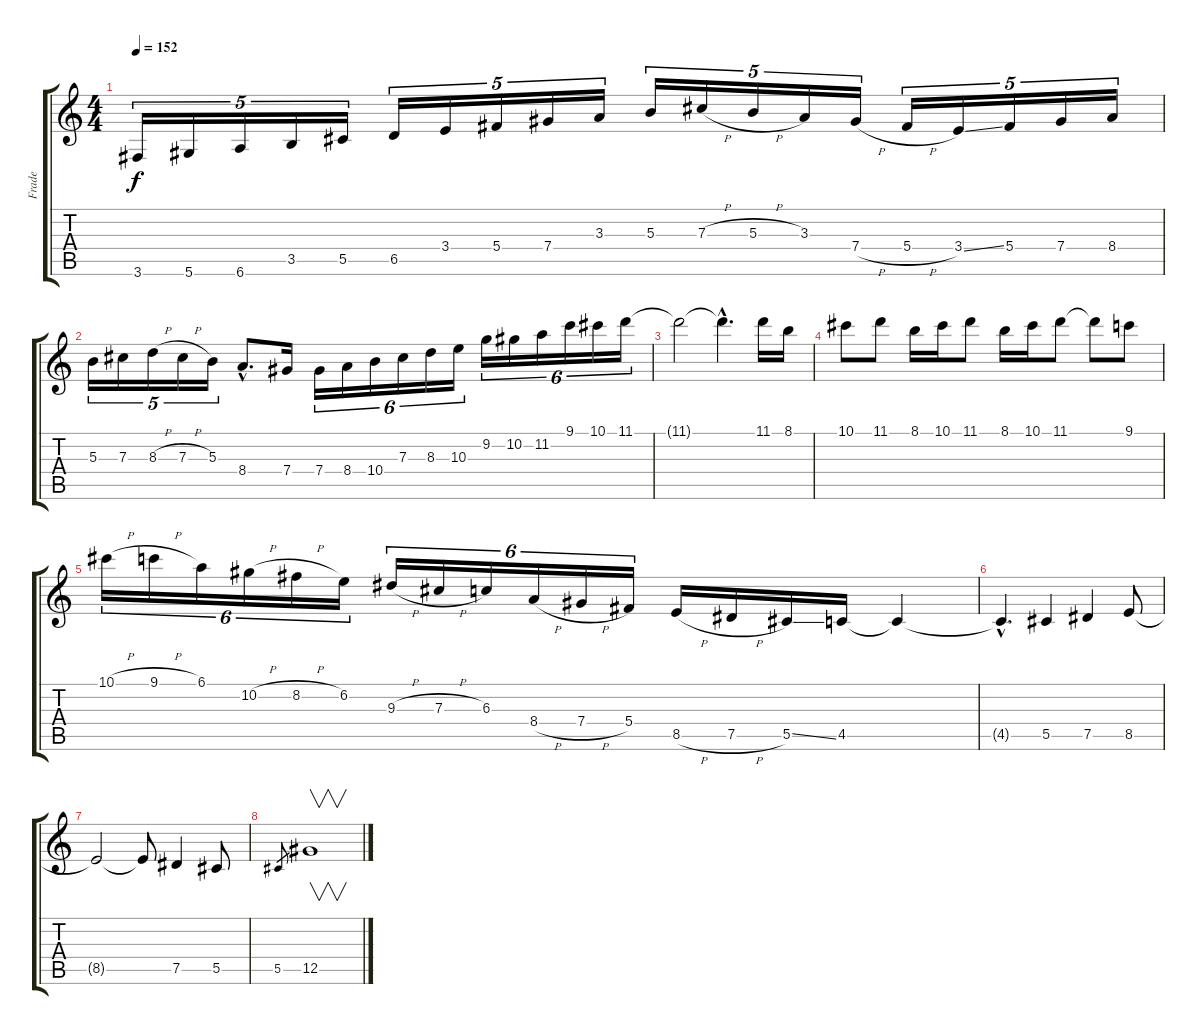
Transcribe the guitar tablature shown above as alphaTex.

\track ("Frade" "Frade") {instrument distortionguitar}
\staff {score tabs}
\tuning (Eb4 Bb3 Gb3 Db3 Ab2 Eb2) {hide}
\ts (4 4)
\tempo 152
\clef g2
\ks c
3.6.16{tu (5 4) dy f} 5.6.16{tu (5 4)} 6.6.16{tu (5 4)} 3.5.16{tu (5 4)} 5.5.16{tu (5 4)} 6.5.16{tu (5 4)} 3.4.16{tu (5 4)} 5.4.16{tu (5 4)} 7.4.16{tu (5 4)} 3.3.16{tu (5 4)} 5.3.16{tu (5 4)} 7.3{h}.16{tu (5 4)} 5.3{h}.16{tu (5 4)} 3.3.16{tu (5 4)} 7.4{h}.16{tu (5 4)} 5.4{h}.16{tu (5 4)} 3.4{ss}.16{tu (5 4)} 5.4.16{tu (5 4)} 7.4.16{tu (5 4)} 8.4.16{tu (5 4)} |
5.3.16{tu (5 4)} 7.3.16{tu (5 4)} 8.3{h}.16{tu (5 4)} 7.3{h}.16{tu (5 4)} 5.3.16{tu (5 4)} 8.4{hac}.8{d} 7.4.16 7.4.16{tu (6 4)} 8.4.16{tu (6 4)} 10.4.16{tu (6 4)} 7.3.16{tu (6 4)} 8.3.16{tu (6 4)} 10.3.16{tu (6 4)} 9.2.16{tu (6 4)} 10.2.16{tu (6 4)} 11.2.16{tu (6 4)} 9.1.16{tu (6 4)} 10.1.16{tu (6 4)} 11.1.16{tu (6 4)} |
11.1{t}.2 11.1{hac t}.4{d} 11.1.16 8.1.16 |
10.1.8 11.1.8 8.1.16 10.1.16 11.1.8 8.1.16 10.1.16 11.1.8 11.1{t}.8 9.1.8 |
10.1{h}.16{tu (6 4)} 9.1{h}.16{tu (6 4)} 6.1.16{tu (6 4)} 10.2{h}.16{tu (6 4)} 8.2{h}.16{tu (6 4)} 6.2.16{tu (6 4)} 9.3{h}.16{tu (6 4)} 7.3{h}.16{tu (6 4)} 6.3.16{tu (6 4)} 8.4{h}.16{tu (6 4)} 7.4{h}.16{tu (6 4)} 5.4.16{tu (6 4)} 8.5{h}.16 7.5{h}.16 5.5{ss}.16 4.5.16 4.5{t}.4 |
4.5{hac t}.4{d} 5.5.4 7.5.4 8.5.8 |
8.5{t}.2 8.5{t}.8 7.5.4 5.5.8 |
5.5.8{gr} 12.5.1{v}
